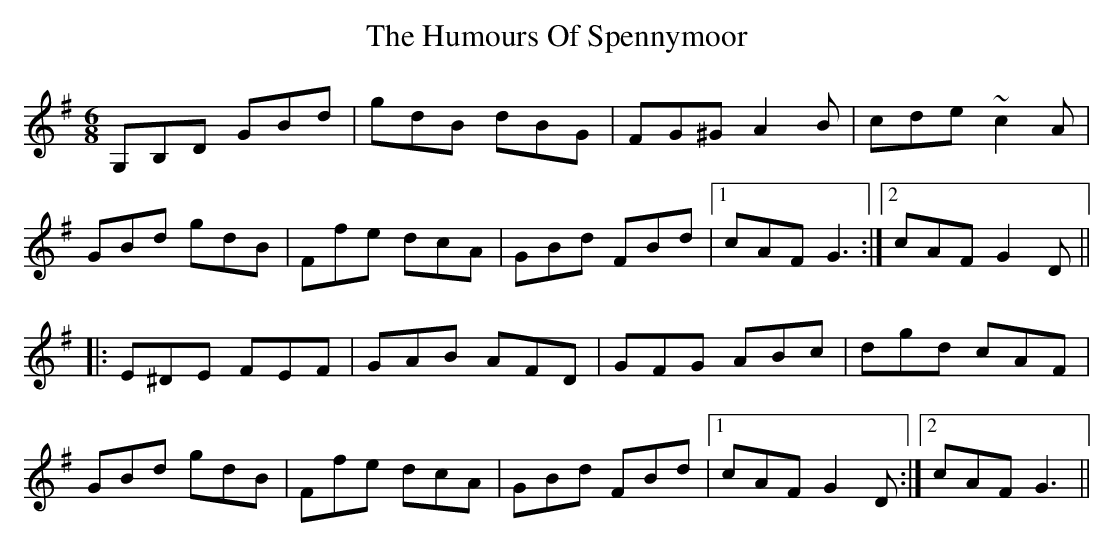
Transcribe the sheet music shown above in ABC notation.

X:1
T:Humours Of Spennymoor, The
M:6/8
L:1/8
K:Gmaj
G,B,D GBd|gdB dBG|FG^G A2B|cde ~c2A|
GBd gdB|Ffe dcA|GBd FBd|1 cAF G3:|2 cAF G2D||
|:E^DE FEF|GAB AFD|GFG ABc|dgd cAF|
GBd gdB|Ffe dcA|GBd FBd|1 cAF G2D:|2 cAF G3||
